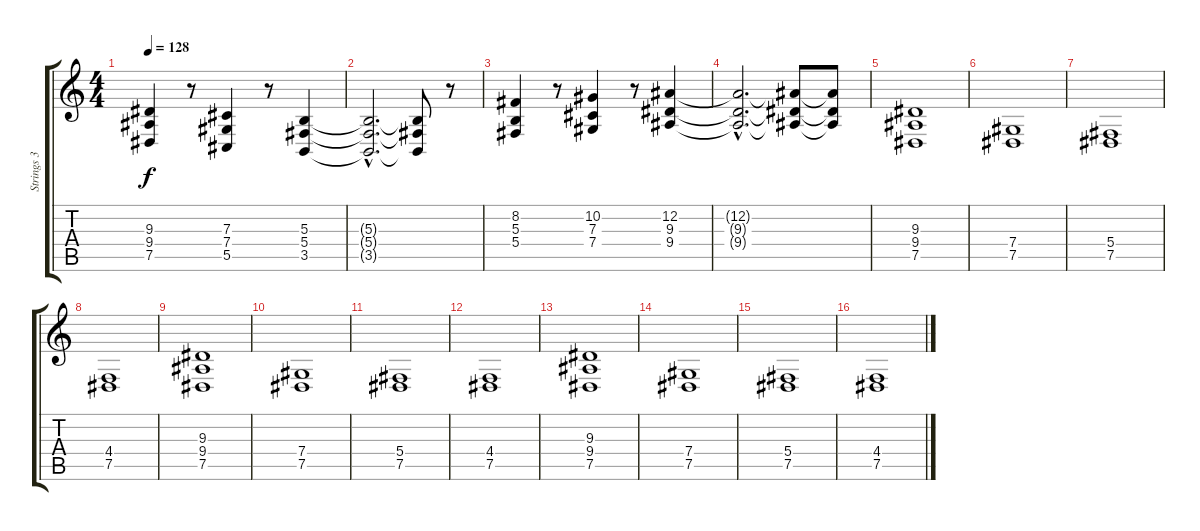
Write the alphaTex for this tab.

\track ("Strings 3" "Strings 3") {instrument stringensemble2}
\staff {score tabs}
\tuning (Eb4 Bb3 Gb3 Db3 Ab2 Eb2) {hide}
\ts (4 4)
\tempo 128
\clef g2
\ks c
(9.3 9.4 7.5).4{dy f} r.8 (7.3 7.4 5.5).4 r.8 (5.3 5.4 3.5).4 |
(5.3{hac t} 5.4{hac t} 3.5{hac t}).2{d} (5.3{t} 5.4{t} 3.5{t}).8 r.8 |
(8.2 5.3 5.4).4 r.8 (10.2 7.3 7.4).4 r.8 (12.2 9.3 9.4).4 |
(12.2{hac t} 9.3{hac t} 9.4{hac t}).2{d} (12.2{t} 9.3{t} 9.4{t}).8 (12.2{t} 9.3{t} 9.4{t}).8 |
(9.3 9.4 7.5).1 |
(7.4 7.5).1 |
(5.4 7.5).1 |
(4.4 7.5).1 |
(9.3 9.4 7.5).1 |
(7.4 7.5).1 |
(5.4 7.5).1 |
(4.4 7.5).1 |
(9.3 9.4 7.5).1 |
(7.4 7.5).1 |
(5.4 7.5).1 |
(4.4 7.5).1
